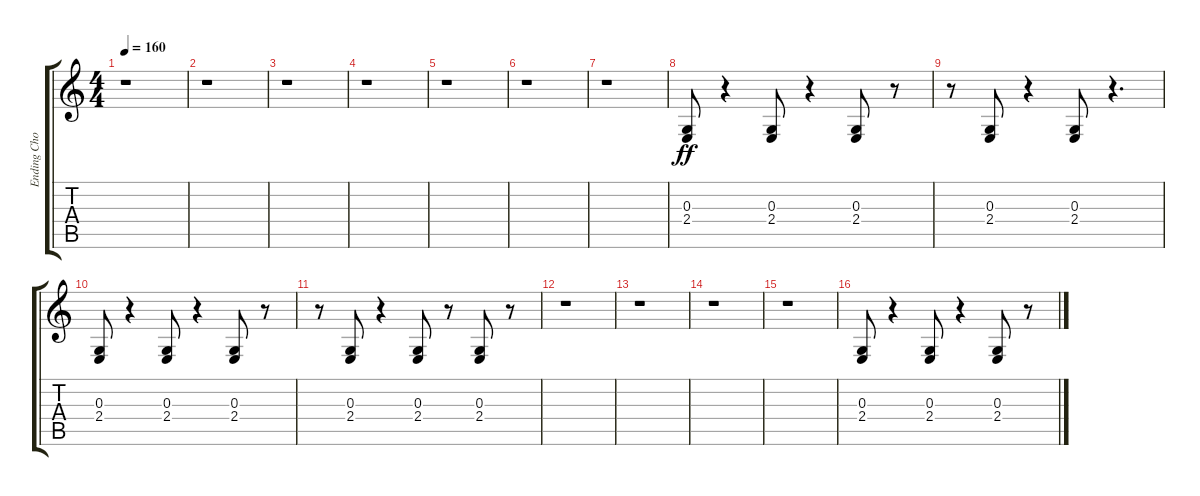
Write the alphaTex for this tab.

\track ("Ending Chorus" "Ending Cho") {instrument voiceoohs}
\staff {score tabs}
\tuning (E4 B3 G3 D3 A2 E2) {hide}
\ts (4 4)
\tempo 160
\clef g2
\ks c
r.1{dy ff} |
r.1 |
r.1 |
r.1 |
r.1 |
r.1 |
r.1 |
(0.3 2.4).8 r.4 (0.3 2.4).8 r.4 (0.3 2.4).8 r.8 |
r.8 (0.3 2.4).8 r.4 (0.3 2.4).8 r.4{d} |
(0.3 2.4).8 r.4 (0.3 2.4).8 r.4 (0.3 2.4).8 r.8 |
r.8 (0.3 2.4).8 r.4 (0.3 2.4).8 r.8 (0.3 2.4).8 r.8 |
r.1 |
r.1 |
r.1 |
r.1 |
(0.3 2.4).8 r.4 (0.3 2.4).8 r.4 (0.3 2.4).8 r.8
